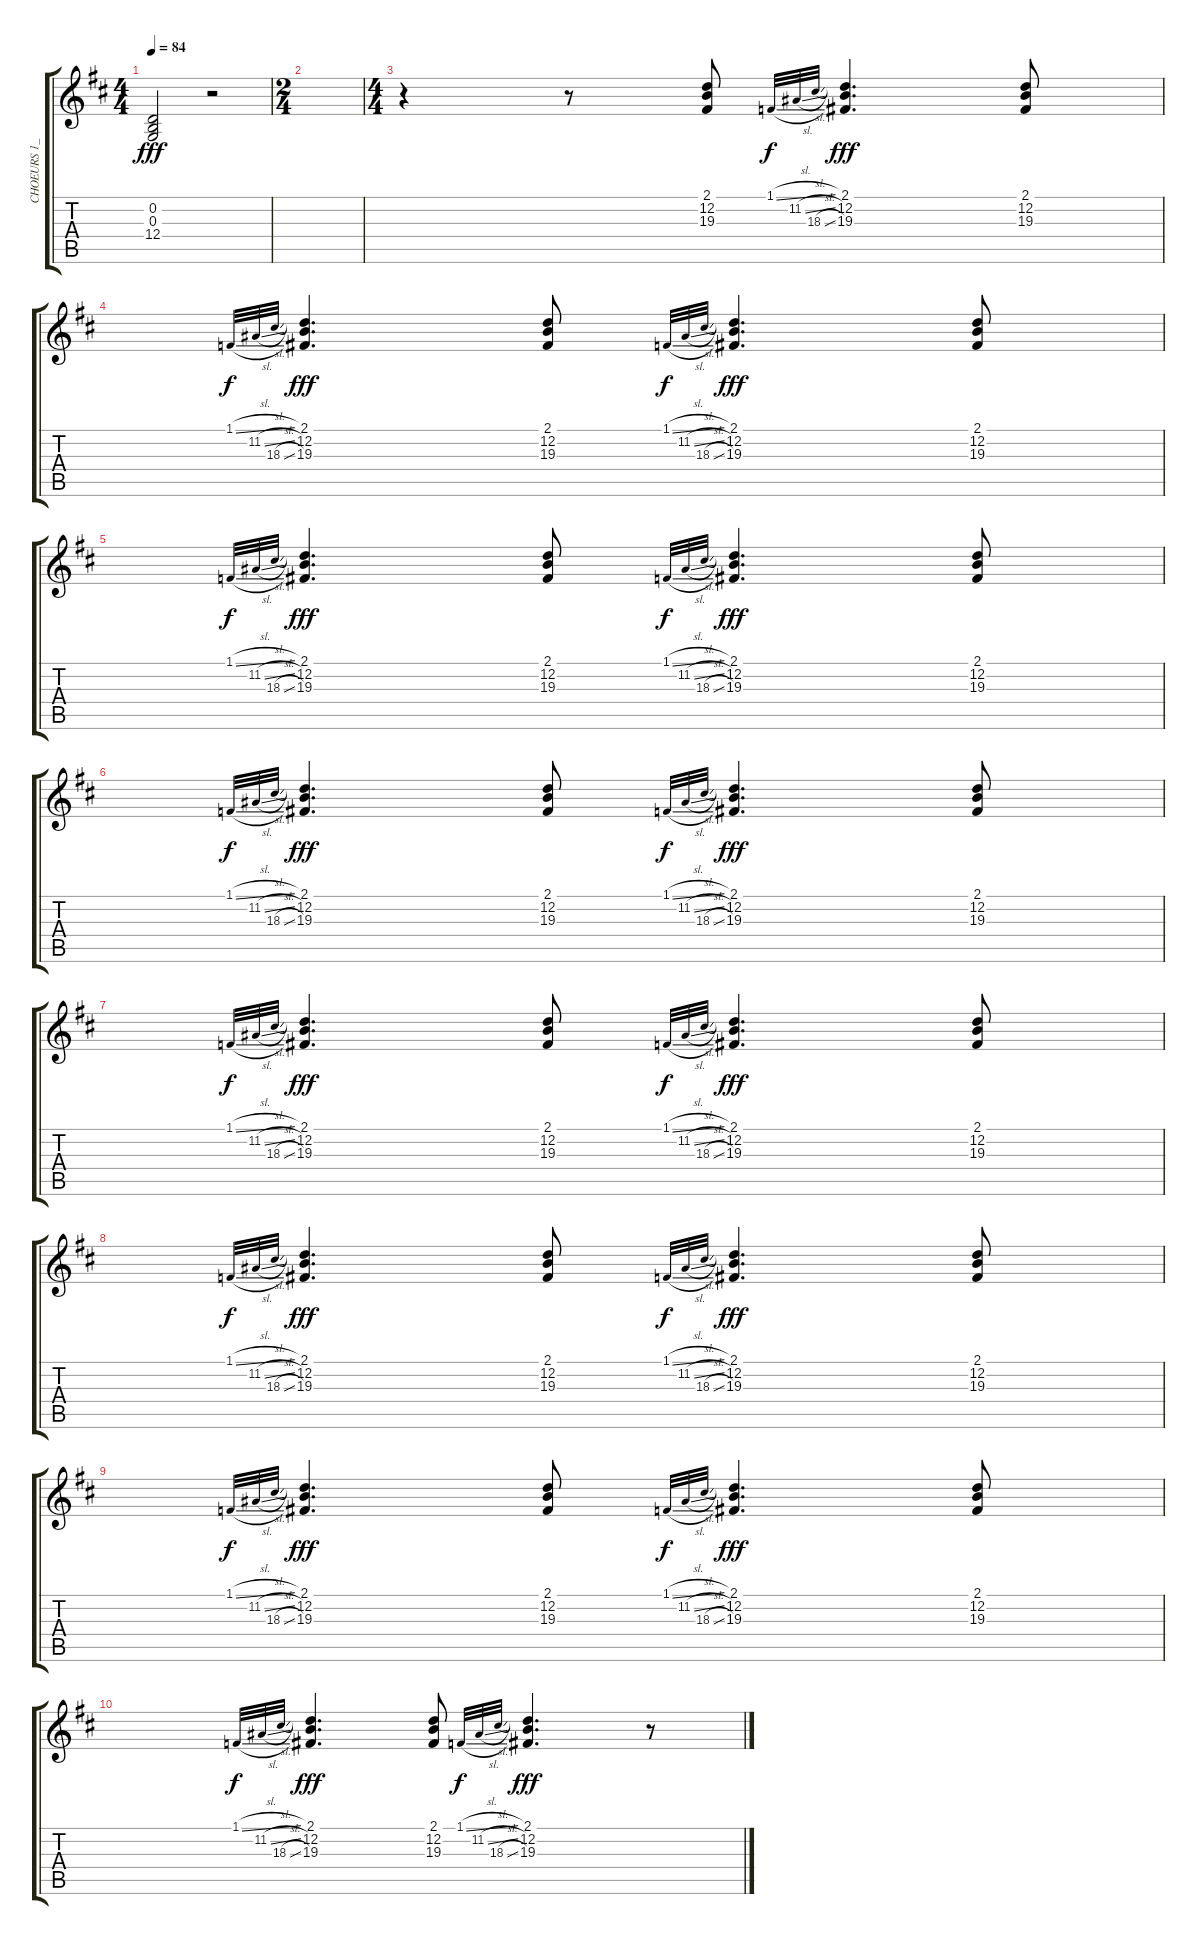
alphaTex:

\track ("CHOEURS 1_2" "CHOEURS 1_") {instrument choiraahs}
\staff {score tabs}
\tuning (E4 B3 G3 D3 A2 E2) {hide}
\ts (4 4)
\tempo 84
\clef g2
\ks d
(0.2 0.3 12.4).2{dy fff} r.2 |
\ts (2 4)
|
\ts (4 4)
r.4 r.8 (2.1 12.2 19.3).8 1.1{sl}.32{gr onbeat dy f} 11.2{sl}.32{gr onbeat} 18.3{sl}.32{gr onbeat} (2.1 12.2 19.3).4{d dy fff} (2.1 12.2 19.3).8 |
1.1{sl}.32{gr onbeat dy f} 11.2{sl}.32{gr onbeat} 18.3{sl}.32{gr onbeat} (2.1 12.2 19.3).4{d dy fff} (2.1 12.2 19.3).8 1.1{sl}.32{gr onbeat dy f} 11.2{sl}.32{gr onbeat} 18.3{sl}.32{gr onbeat} (2.1 12.2 19.3).4{d dy fff} (2.1 12.2 19.3).8 |
1.1{sl}.32{gr onbeat dy f} 11.2{sl}.32{gr onbeat} 18.3{sl}.32{gr onbeat} (2.1 12.2 19.3).4{d dy fff} (2.1 12.2 19.3).8 1.1{sl}.32{gr onbeat dy f} 11.2{sl}.32{gr onbeat} 18.3{sl}.32{gr onbeat} (2.1 12.2 19.3).4{d dy fff} (2.1 12.2 19.3).8 |
1.1{sl}.32{gr onbeat dy f} 11.2{sl}.32{gr onbeat} 18.3{sl}.32{gr onbeat} (2.1 12.2 19.3).4{d dy fff} (2.1 12.2 19.3).8 1.1{sl}.32{gr onbeat dy f} 11.2{sl}.32{gr onbeat} 18.3{sl}.32{gr onbeat} (2.1 12.2 19.3).4{d dy fff} (2.1 12.2 19.3).8 |
1.1{sl}.32{gr onbeat dy f} 11.2{sl}.32{gr onbeat} 18.3{sl}.32{gr onbeat} (2.1 12.2 19.3).4{d dy fff} (2.1 12.2 19.3).8 1.1{sl}.32{gr onbeat dy f} 11.2{sl}.32{gr onbeat} 18.3{sl}.32{gr onbeat} (2.1 12.2 19.3).4{d dy fff} (2.1 12.2 19.3).8 |
1.1{sl}.32{gr onbeat dy f} 11.2{sl}.32{gr onbeat} 18.3{sl}.32{gr onbeat} (2.1 12.2 19.3).4{d dy fff} (2.1 12.2 19.3).8 1.1{sl}.32{gr onbeat dy f} 11.2{sl}.32{gr onbeat} 18.3{sl}.32{gr onbeat} (2.1 12.2 19.3).4{d dy fff} (2.1 12.2 19.3).8 |
1.1{sl}.32{gr onbeat dy f} 11.2{sl}.32{gr onbeat} 18.3{sl}.32{gr onbeat} (2.1 12.2 19.3).4{d dy fff} (2.1 12.2 19.3).8 1.1{sl}.32{gr onbeat dy f} 11.2{sl}.32{gr onbeat} 18.3{sl}.32{gr onbeat} (2.1 12.2 19.3).4{d dy fff} (2.1 12.2 19.3).8 |
1.1{sl}.32{gr onbeat dy f} 11.2{sl}.32{gr onbeat} 18.3{sl}.32{gr onbeat} (2.1 12.2 19.3).4{d dy fff} (2.1 12.2 19.3).8 1.1{sl}.32{gr onbeat dy f} 11.2{sl}.32{gr onbeat} 18.3{sl}.32{gr onbeat} (2.1 12.2 19.3).4{d dy fff} r.8
